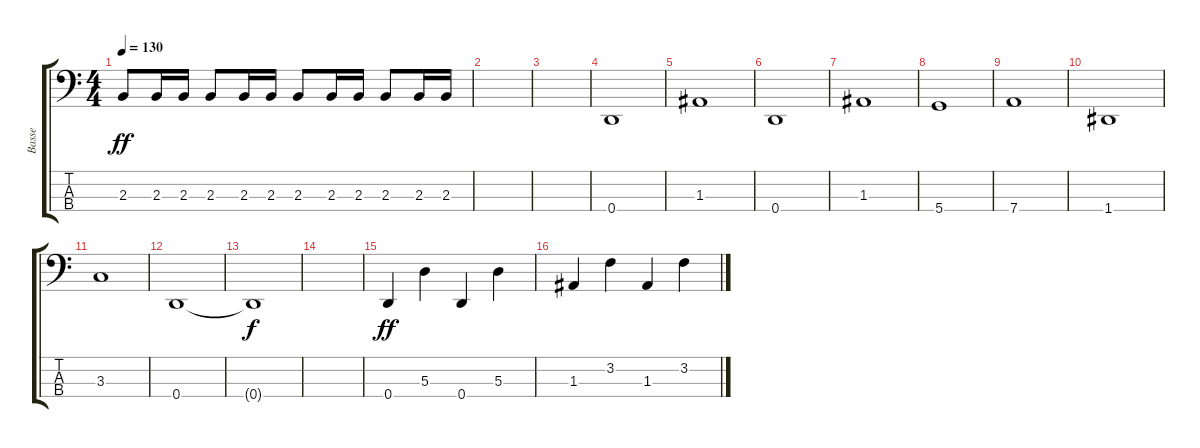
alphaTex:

\track ("Basse" "Basse") {instrument slapbass2}
\staff {score tabs}
\tuning (G2 D2 A1 D1) {hide}
\ts (4 4)
\tempo 130
\clef f4
\ks c
2.3.8{dy ff} 2.3.16 2.3.16 2.3.8 2.3.16 2.3.16 2.3.8 2.3.16 2.3.16 2.3.8 2.3.16 2.3.16 |
|
|
0.4.1 |
1.3.1 |
0.4.1 |
1.3.1 |
5.4.1 |
7.4.1 |
1.4.1 |
3.3.1 |
0.4.1 |
0.4{t}.1{dy f} |
|
0.4.4{dy ff} 5.3.4 0.4.4 5.3.4 |
1.3.4 3.2.4 1.3.4 3.2.4
